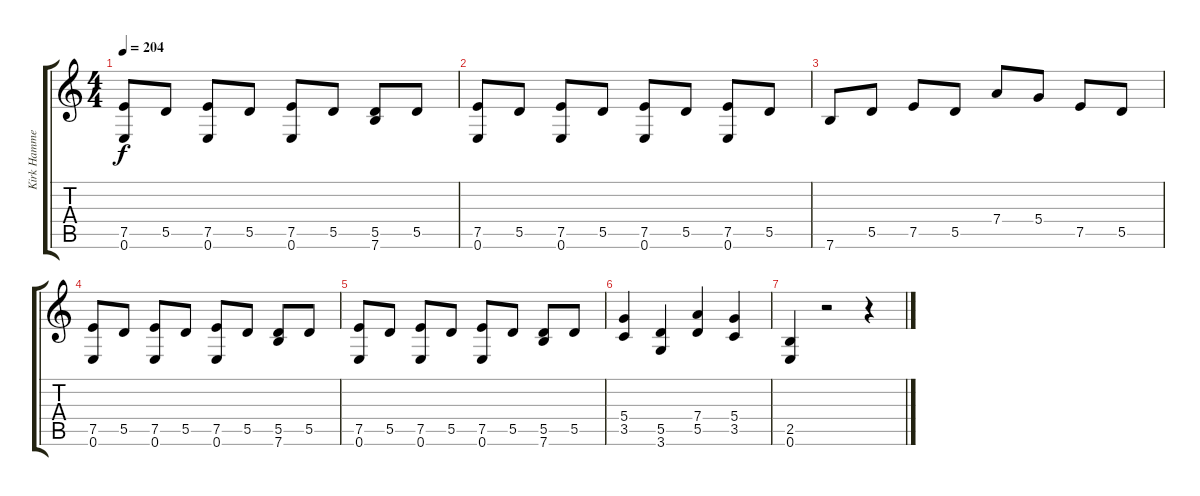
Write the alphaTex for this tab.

\track ("Kirk Hammet (Guitar 2)" "Kirk Hamme") {instrument distortionguitar}
\staff {score tabs}
\tuning (E4 B3 G3 D3 A2 E2) {hide}
\ts (4 4)
\tempo 204
\clef g2
\ks c
(7.5 0.6).8{dy f} 5.5.8 (7.5 0.6).8 5.5.8 (7.5 0.6).8 5.5.8 (5.5 7.6).8 5.5.8 |
(7.5 0.6).8 5.5.8 (7.5 0.6).8 5.5.8 (7.5 0.6).8 5.5.8 (7.5 0.6).8 5.5.8 |
7.6.8 5.5.8 7.5.8 5.5.8 7.4.8 5.4.8 7.5.8 5.5.8 |
(7.5 0.6).8 5.5.8 (7.5 0.6).8 5.5.8 (7.5 0.6).8 5.5.8 (5.5 7.6).8 5.5.8 |
(7.5 0.6).8 5.5.8 (7.5 0.6).8 5.5.8 (7.5 0.6).8 5.5.8 (5.5 7.6).8 5.5.8 |
(5.4 3.5).4 (5.5 3.6).4 (7.4 5.5).4 (5.4 3.5).4 |
(2.5 0.6).4 r.2 r.4
